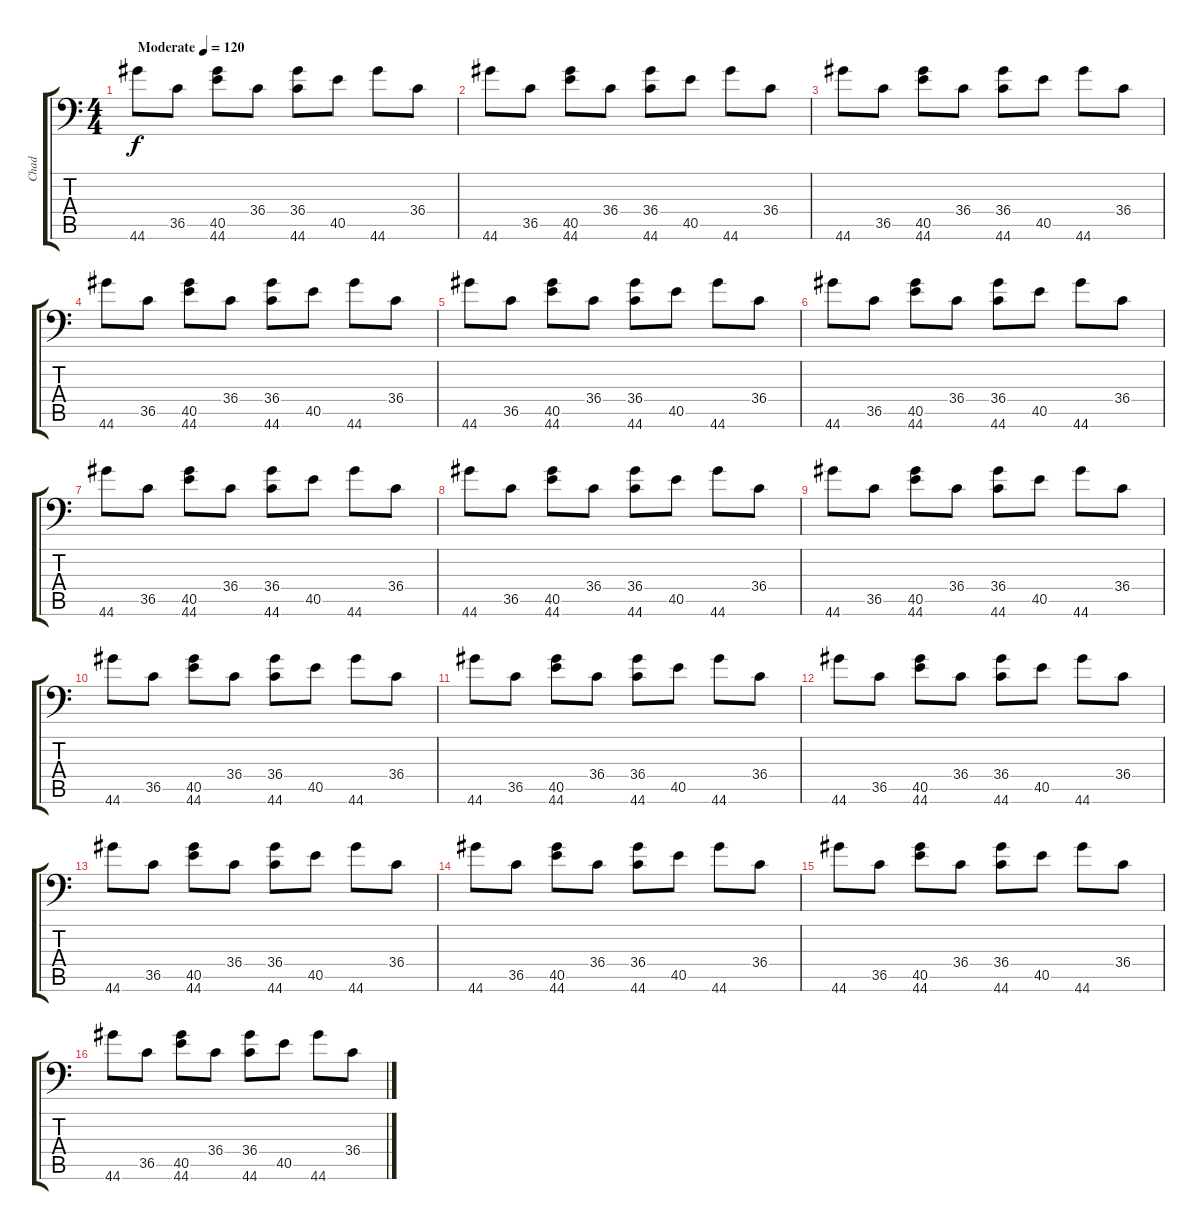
\track ("Chad" "Chad") {instrument acousticgrandpiano}
\staff {score tabs}
\tuning (C-1 C-1 C-1 C-1 C-1 C-1) {hide}
\ts (4 4)
\tempo (120 "Moderate")
\clef f4
\ks c
44.6.8{dy f instrument acousticgrandpiano} 36.5.8 (40.5 44.6).8 36.4.8 (36.4 44.6).8 40.5.8 44.6.8 36.4.8 |
44.6.8 36.5.8 (40.5 44.6).8 36.4.8 (36.4 44.6).8 40.5.8 44.6.8 36.4.8 |
44.6.8 36.5.8 (40.5 44.6).8 36.4.8 (36.4 44.6).8 40.5.8 44.6.8 36.4.8 |
44.6.8 36.5.8 (40.5 44.6).8 36.4.8 (36.4 44.6).8 40.5.8 44.6.8 36.4.8 |
44.6.8 36.5.8 (40.5 44.6).8 36.4.8 (36.4 44.6).8 40.5.8 44.6.8 36.4.8 |
44.6.8 36.5.8 (40.5 44.6).8 36.4.8 (36.4 44.6).8 40.5.8 44.6.8 36.4.8 |
44.6.8 36.5.8 (40.5 44.6).8 36.4.8 (36.4 44.6).8 40.5.8 44.6.8 36.4.8 |
44.6.8 36.5.8 (40.5 44.6).8 36.4.8 (36.4 44.6).8 40.5.8 44.6.8 36.4.8 |
44.6.8 36.5.8 (40.5 44.6).8 36.4.8 (36.4 44.6).8 40.5.8 44.6.8 36.4.8 |
44.6.8 36.5.8 (40.5 44.6).8 36.4.8 (36.4 44.6).8 40.5.8 44.6.8 36.4.8 |
44.6.8 36.5.8 (40.5 44.6).8 36.4.8 (36.4 44.6).8 40.5.8 44.6.8 36.4.8 |
44.6.8 36.5.8 (40.5 44.6).8 36.4.8 (36.4 44.6).8 40.5.8 44.6.8 36.4.8 |
44.6.8 36.5.8 (40.5 44.6).8 36.4.8 (36.4 44.6).8 40.5.8 44.6.8 36.4.8 |
44.6.8 36.5.8 (40.5 44.6).8 36.4.8 (36.4 44.6).8 40.5.8 44.6.8 36.4.8 |
44.6.8 36.5.8 (40.5 44.6).8 36.4.8 (36.4 44.6).8 40.5.8 44.6.8 36.4.8 |
44.6.8 36.5.8 (40.5 44.6).8 36.4.8 (36.4 44.6).8 40.5.8 44.6.8 36.4.8
